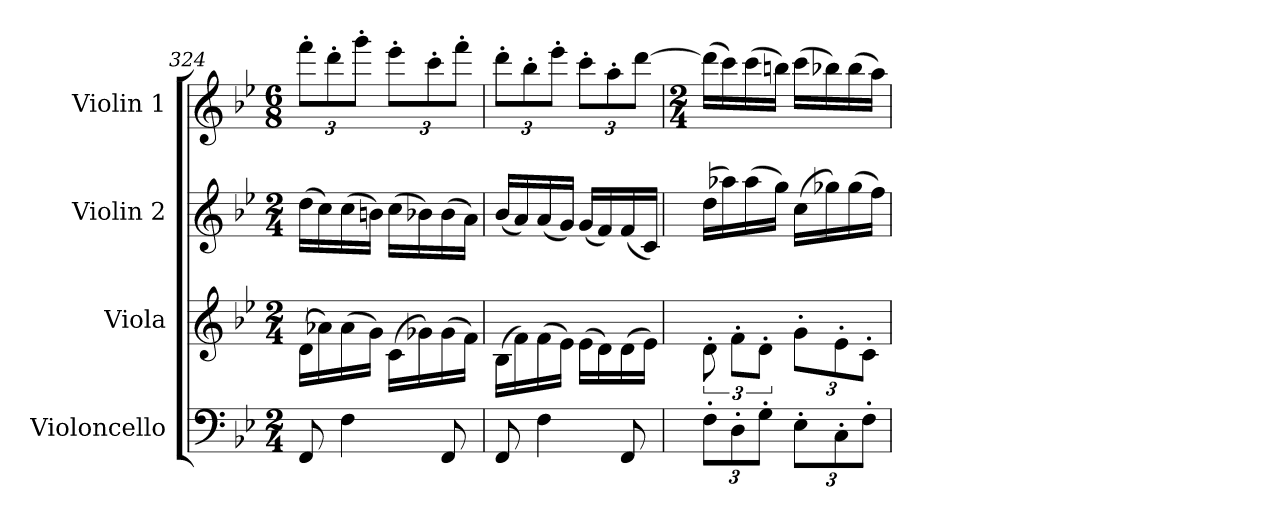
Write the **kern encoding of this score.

**kern	**kern	**kern	**kern
*part4	*part3	*part2	*part1
*staff4	*staff3	*staff2	*staff1
*I"Violoncello	*I"Viola	*I"Violin 2	*I"Violin 1
*I'Vc	*I'Vla	*I'Vln	*I'Vln
*clefF4	*clefG2	*clefG2	*clefG2
*k[b-e-]	*k[b-e-]	*k[b-e-]	*k[b-e-]
*M2/4	*M2/4	*M2/4	*M6/8
=324	=324	=324	=324
8FF/	(16d\LL	(16dd\LL	12fff'\L
.	16a-X\)	16cc\)	.
.	.	.	12ddd'\
4F\	(16a-\	(16cc\	.
.	.	.	12ggg'\J
.	16g\JJ)	16bn\JJ)	.
.	(16c\LL	(16cc\LL	12eee-'\L
.	16g-X\)	16b-X\)	.
.	.	.	12ccc'\
8FF/	(16g-\	(16b-\	.
.	.	.	12fff'\J
.	16f\JJ)	16a\JJ)	.
=325	=325	=325	=325
8FF/	(16B-\LL	(16b-/LL	12ddd'\L
.	16f\)	16a/)	.
.	.	.	12bb-'\
4F\	(16f\	(16a/	.
.	.	.	12eee-'\J
.	16e-\JJ)	16g/JJ)	.
.	(16e-\LL	(16g/LL	12ccc'\L
.	16d\)	16f/)	.
.	.	.	12aa'\
8FF/	(16d\	(16f/	.
.	.	.	[12ddd\J
.	16e-\JJ)	16c/JJ)	.
!!LO:PB:g=z
=326	=326	=326	=326
*	*	*	*M2/4
*Xbrackettup	*	*	*
12F'\L	12d'\	(16dd\LL	(16ddd\LL]
.	.	16aa-X\)	16ccc\)
12D'\	12f'\L	.	.
.	.	(16aa-\	(16ccc\
12G'\J	12d'\J	.	.
.	.	16gg\JJ)	16bbn\JJ)
*	*Xbrackettup	*	*
12E-'\L	12g'\L	(16cc\LL	(16ccc\LL
.	.	16gg-X\)	16bb-X\)
12C'\	12e-'\	.	.
.	.	(16gg-\	(16bb-\
12F'\J	12c'\J	.	.
.	.	16ff\JJ)	16aa\JJ)
=	=	=	=
*-	*-	*-	*-
